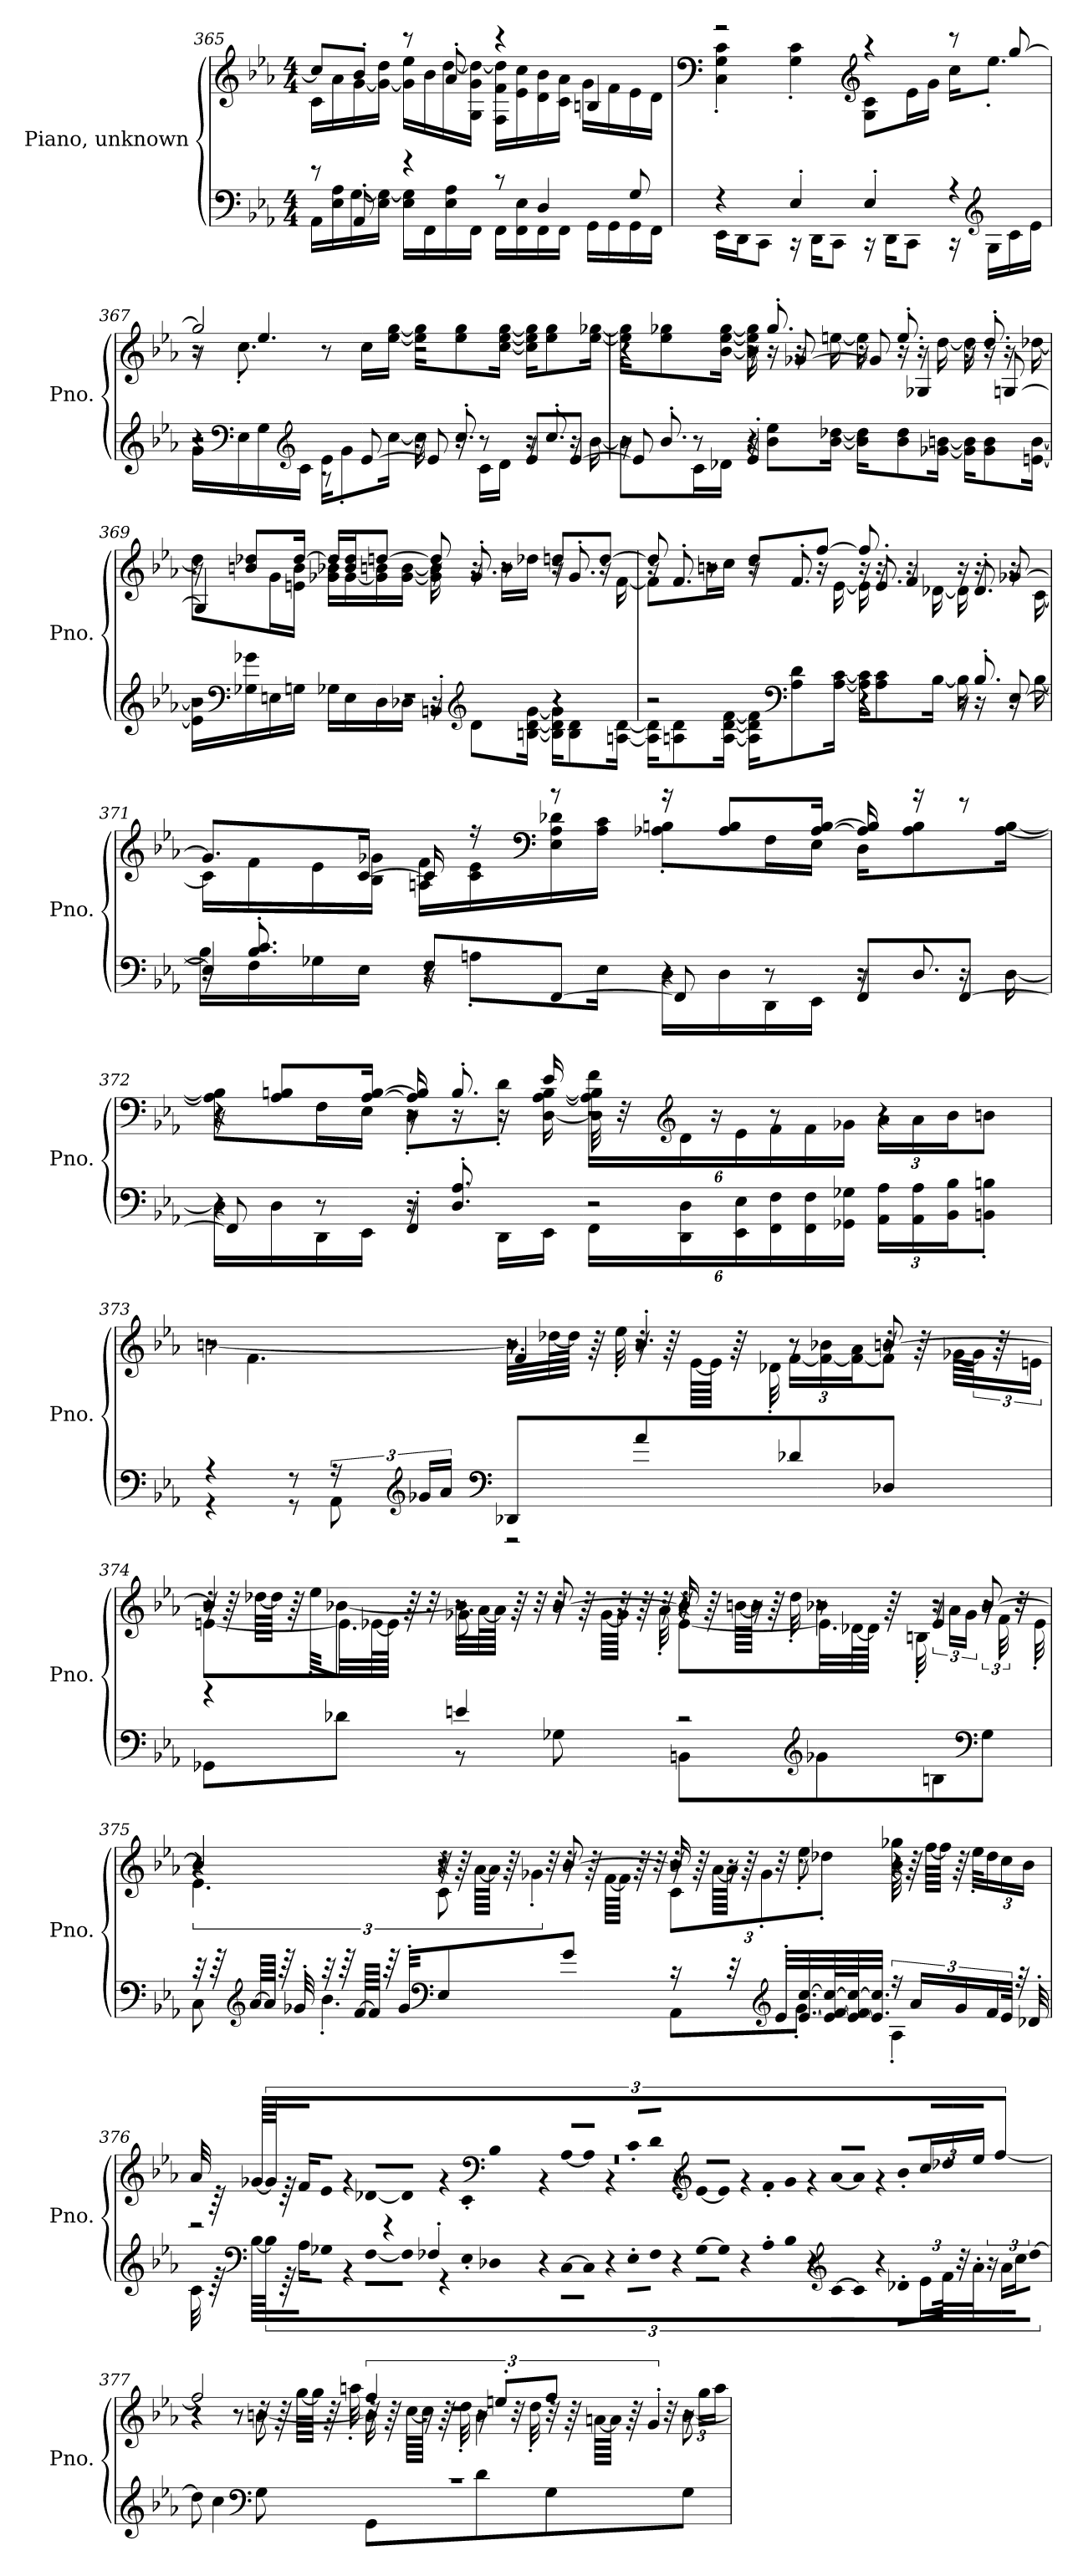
**kern	**kern
*part1	*part1
*staff2	*staff1
*I"Piano, unknown	*
*I'Pno.	*
!!LO:LB:g=z
*clefF4	*clefG2
*k[b-e-a-]	*k[b-e-a-]
*M4/4	*M4/4
=365	=365
*^	*^
8r	16AA-\LL	8cc/L]	16c\LL
.	16E-\ 16A-\	.	16a-\
8AA-'/	[16G\	8b-'/J	[16g\
.	16E-\ 16G\_JJ	.	16g\_ 16dd\JJ
4r	16E-\ 16G\]LL	8r	16g\] 16ee-\LL
.	16FF\	.	16b-\
.	16E-\ 16A-\	8a-'/	[16dd\
.	16FF\JJ	.	16G\ 16g\ 16dd\_JJ
8r	16FF\LL	4r	16F\ 16f\ 16dd\]LL
.	16FF\ 16E-\	.	16e-\ 16cc\
4D/	16FF\	.	16d\ 16b-\
.	16FF\JJ	.	16c\ 16a-\JJ
.	16GG\LL	4Bn/	16g\LL
.	16GG\	.	16f\
8G/	16GG\	.	16e-\
.	16FF\JJ	.	16d\JJ
=366	=366	=366	=366
*	*	*clefF4	*
4r	16EE-\LL	2r	4C\' 4G\' 4c\'
.	16DD\J	.	.
.	8CC\J	.	.
4E-'/	16r	.	4G\' 4c\'
.	16DD\KL	.	.
.	8CC\J	.	.
*	*	*clefG2	*
4E-'/	16r	4r	8G\ 8c\L
.	16DD\KL	.	.
.	8CC\J	.	16e-\L
.	.	.	16g\JJ
4r	16r	8r	16cc\KL
*clefG2	*	*	*
.	16G\LL	.	8.ee-'\J
.	16c\	[8gg/	.
.	16e-\JJ	.	.
!!LO:LB:g=z
=367	=367	=367	=367
*	*^	*	*^
2r	16g\LL	4r	2gg/]	16r	8r
*clefF4	*	*	*	*	*
.	16E-\	.	.	8.cc'\	.
.	16G\	.	.	.	4.ee-/
*clefG2	*	*	*	*	*
.	16c\JJ	.	.	.	.
.	16e-\KL	8r	.	8r	.
.	8g'\	.	.	.	.
.	.	[8e-/	.	16cc\LL	.
.	[16cc\Jk	.	.	[16ee-\ [16gg\JJ	.
16r	16cc\]	8e-/]	2r	16ee-\] 16gg\]KL	2r
8.cc'/	16r	.	.	8ee-\ 8gg\	.
.	16c\LL	8r	.	.	.
.	16d\JJ	.	.	[16cc\ [16ee-\ [16gg\Jk	.
16r	8r	8e-/L	.	16cc\] 16ee-\] 16gg\]KL	.
8.cc'/	.	.	.	8ee-\ 8gg\	.
.	16r	[8e-/J	.	.	.
.	[16b-\	.	.	[16ee-\ [16gg-X\Jk	.
!!LO:LB:g=z	!!	!!
=368	=368	=368	=368	=368	=368
16r	8b-\L]	8e-/]	4r	16ee-\] 16gg-\]KL	4r
8.b-'/	.	.	.	8ee-\ 8gg-X\	.
.	16c\L	8r	.	.	.
.	16d-X\JJ	.	.	[16b-\ [16ee-\ [16gg-\Jk	.
4r	16r	4e-'/	16r	16b-\] 16ee-\] 16gg-\]	8r
.	8b-\ 8ee-\L	.	8.gg-'/	16r	.
.	.	.	.	16r	[8g-X/
.	[16b-\ [16dd-X\Jk	.	.	[16een\	.
2r	16b-\] 16dd-\]KL	2r	16r	16ee\]	8g-/]
.	8b-\ 8dd-\	.	8.ee'/	16r	.
.	.	.	.	16r	4G-X/
.	[16g-X\ [16bn\Jk	.	.	[16dd\	.
.	16g-\] 16b\]KL	.	16r	16dd\]	.
.	8g-\ 8b\	.	8.dd'/	16r	.
.	.	.	.	16r	[8Gn/
.	[16en\ [16b\Jk	.	.	[16dd-X\	.
!!LO:LB:g=z	!!	!!
=369	=369	=369	=369	=369	=369
1r	16e\] 16b\]LL	2r	16r	8dd-\L]	4G/]
*clefF4	*	*	*	*	*
.	16G-X\ 16g-X\	.	8bn/ 8dd-X/L	.	.
.	16En\	.	.	16g\L	.
.	16Gn\JJ	.	[16dd-/Jk	16en\ 16b\JJ	.
.	16G-X\LL	.	16dd-/LL]	16g-X\ 16b-X\LL	4r
.	16E\	.	16b-/ 16dd-/J	[16g-\	.
.	16D\	.	[8ddn/J	16g-\] 16bn\	.
.	16D-X\JJ	.	.	[16g-\ [16b\JJ	.
.	16r	4BBn'/	8dd/]	16g-\] 16b\]	16r
*clefG2	*	*	*	*	*
.	8d\L	.	.	16r	8.g-'/
.	.	.	8r	16b\LL	.
.	[16Bn\ [16d\ [16g-\Jk	.	.	16dd-X\JJ	.
.	16B\] 16d\] 16g-\]KL	4r	8ddn/L	8r	16r
.	8B\ 8d\	.	.	.	8.g-'/
.	.	.	[8dd/J	16r	.
.	[16An\ [16d\Jk	.	.	[16f\	.
!!LO:LB:g=z	!!	!!
=370	=370	=370	=370	=370	=370
2r	16A\] 16d\]KL	2r	8dd/]	8f\L]	16r
.	8An\ 8d\	.	.	.	8.f'/
.	.	.	8r	16bn\L	.
.	[16A\ [16d\ [16f\Jk	.	.	16cc\JJ	.
.	16A\] 16d\] 16f\]KL	.	8dd/L	8r	16r
*clefF4	*	*	*	*	*
.	8A\ 8d\	.	.	.	8.f'/
.	.	.	[8ff/J	16r	.
.	[16A\ [16c\Jk	.	.	[16e-\	.
4r	16A\] 16c\]KL	4r	8ff/]	16e-\]	16r
.	8A\ 8c\	.	.	16r	8.e-'/
.	.	.	4f/	16r	.
.	[16B-\Jk	.	.	[16d-X\	.
8r	16B-\]	16r	.	16d-\]	16r
.	16r	8.B-'/	.	16r	8.d-'/
[8E-/	16r	.	[8g-X/	16r	.
.	[16B-\	.	.	[16c\	.
*	*	*	*	*v	*v
!!LO:PB:g=z
=371	=371	=371	=371	=371
4E-/]	16B-\LL]	16r	8.g-/L]	16c\LL]
.	16F\	8.B-/' 8.c/'	.	16f\
.	16G-X\	.	.	16e-\
.	16E-\JJ	.	[16c/Jk	16B-\ 16g-X\JJ
4r	16r	8F/L	16c/]	16An\ 16f\LL
.	8An'\L	.	16r	16c\ 16e-\
*	*	*	*clefF4	*
.	.	[8FF/J	8r	16E-\ 16A\ 16d-X\
.	16E-\Jk	.	.	16A\ 16c\JJ
4r	16D\LL	8FF/]	16r	8A-X\' 8Bn\'L
.	16D\	.	8A-/ 8B/L	.
.	16DD\	8r	.	16F\L
.	16EE-\JJ	.	[16A-/ [16B/Jk	16E-\JJ
16r	8r	8FF/L	16A-/] 16B/]	16D\KL
8.D'/	.	.	16r	8A-\ 8B\
.	16r	[8FF/J	8r	.
.	[16D\	.	.	[16A-\ [16B\Jk
!!LO:LB:g=z
=372	=372	=372	=372	=372
*	*	*	*^	*^
4r	16D\LL]	8FF/]	16r	8A-\] 8B\]L	4r	4r
.	16D\	.	8A-/ 8Bn/L	.	.	.
.	16DD\	8r	.	16F\L	.	.
.	16EE-\JJ	.	[16A-/ [16B/Jk	16E-\JJ	.	.
16r	8r	4FF'/	16A-/] 16B/]	8D'\L	16r	8r
8.D/' 8.A-/'	.	.	16r	.	8.B'/	.
.	16DD\LL	.	16r	8d'\J	.	16r
.	16EE-\JJ	.	16e-/	.	.	[16D\ [16A-\ [16B\
*	*Xbrackettup	*	*	*Xbrackettup	*	*
2r	24FF\LL	2r	2r	24f\LL	2r	32D\] 32A-\] 32B\]
.	.	.	.	.	.	32r
*	*	*	*clefG2	*	*	*
.	24DD\ 24D\	.	.	24d\	.	.
.	.	.	.	.	.	16r
.	24EE-\ 24E-\	.	.	24e-\	.	.
.	24FF\ 24F\	.	.	24f\	.	8r
.	24FF\ 24F\	.	.	24f\	.	.
.	24GG-X\ 24G-X\JJ	.	.	24g-X\JJ	.	.
.	24AA-\ 24A-\LL	.	.	24a-\LL	.	4r
.	24AA-\ 24A-\	.	.	24a-\	.	.
.	24BB-\ 24B-\J	.	.	24b-\J	.	.
.	8BBn\' 8Bn\'J	.	.	8bn\J	.	.
*	*v	*v	*	*	*	*
!!LO:LB:g=z	!!	!!	!!
=373	=373	=373	=373	=373	=373
4r	4r	2r	[2bn\	2r	8r
.	.	.	.	.	4.f\
8r	8r	.	.	.	.
*brackettup	*	*	*	*	*
24r	8AA-\	.	.	.	.
*clefG2	*	*	*	*	*
24g-X/LL	.	.	.	.	.
24a-/JJ	.	.	.	.	.
*clefF4	*	*	*	*	*
8DD-X/L	2r	8r	32.b\LLL]	4f/	8r
.	.	.	[64dd-X\L	.	.
.	.	.	64dd-\JJJJ]	.	.
.	.	.	64r	.	.
.	.	.	32ee-'\	.	.
8a-/	.	4.b'/	8r	.	32r
.	.	.	.	.	64r
.	.	.	.	.	[64e-\LLLL
.	.	.	.	.	64e-\JJJJ]
.	.	.	.	.	64r
.	.	.	.	.	32d-X'\
8d-X/	.	.	[24f\LL	8r	8r
.	.	.	24f\_ 24b-X\	.	.
.	.	.	24f\_ 24a-\J	.	.
8D-X/J	.	.	8f\J]	[8bn/	32r
.	.	.	.	.	64r
.	.	.	.	.	[64g-X\LLLL
*	*	*	*	*	*brackettup
.	.	.	.	.	96g-\JJJJ]
.	.	.	.	.	96r
.	.	.	.	.	24en\
!!LO:LB:g=z	!!	!!	!!
=374	=374	=374	=374	=374	=374
4r	8GG-X\L	2r	32r	4b/]	[8en\L
.	.	.	64r	.	.
.	.	.	[64dd-X\LLLL	.	.
.	.	.	64dd-\JJJJ]	.	.
.	.	.	64r	.	.
.	.	.	32ee-'\KKL	.	.
.	8d-X\J	.	[8b-X\J	.	32.e\LL]
.	.	.	.	.	[64e-X\L
.	.	.	.	.	64e-\JJJJ]
.	.	.	.	.	64r
.	.	.	.	.	32r
4en/	8r	.	32.b-\LLL]	8r	8g-X\
.	.	.	[64a-\L	.	.
.	.	.	64a-\JJJJ]	.	.
.	.	.	64r	.	.
.	.	.	32r	.	.
.	8G-X\	.	16r	[8b-/	32r
.	.	.	.	.	64r
.	.	.	.	.	[64g-\LLLL
.	.	.	32r	.	64g-\JJJJ]
.	.	.	.	.	64r
.	.	.	32a-'\	.	32r
2r	8BBn\L	4r	32r	16b-/]	[8e-\L
.	.	.	64r	.	.
.	.	.	[64bn\LLLL	.	.
.	.	.	64b\JJJJ]	16r	.
.	.	.	64r	.	.
.	.	.	32dd-'\	.	.
*clefG2	*	*	*	*	*
.	8g-X\	.	4b-X\	8r	32.e-\LL]
.	.	.	.	.	[64d-X\L
.	.	.	.	.	64d-\JJJJ]
.	.	.	.	.	64r
.	.	.	.	.	32Bn'\
.	8Bn\	8r	.	4e-/	24r
.	.	.	.	.	24a-\LL
.	.	.	.	.	24g-\JJ
*clefF4	*	*	*	*	*
.	8G-\J	[8b-/	24r	.	16r
.	.	.	48f\	.	.
.	.	.	16r	.	32r
.	.	.	.	.	32e-'\
!!LO:LB:g=z	!!	!!	!!
=375	=375	=375	=375	=375	=375
32r	8C\	4b-/]	4r	4r	6.e-\
64r	.	.	.	.	.
*clefG2	*	*	*	*	*
[64a-/LLLL	.	.	.	.	.
64a-/JJJJ]	.	.	.	.	.
64r	.	.	.	.	.
32g-X'/	.	.	.	.	.
32r	4.b-'\	.	.	.	.
64r	.	.	.	.	.
[64f/LLLL	.	.	.	.	.
64f/JJJJ]	.	.	.	.	.
64r	.	.	.	.	.
32g-'/KKL	.	.	.	.	.
*clefF4	*	*	*	*	*
8E-/	.	4r	32r	8r	12c\
.	.	.	64r	.	.
.	.	.	[64a-\LLLL	.	.
.	.	.	64a-\JJJJ]	.	.
.	.	.	64r	.	.
.	.	.	.	.	6g-X'\
.	.	.	32r	.	.
8g-/J	.	.	32r	[8b-/	.
.	.	.	64r	.	.
.	.	.	[64f\LLLL	.	.
.	.	.	64f\JJJJ]	.	.
.	.	.	64r	.	.
.	.	.	32r	.	.
*	*	*	*	*	*Xbrackettup
16r	8AA-\L	2r	32r	16b-/]	12c\L
.	.	.	64r	.	.
.	.	.	[64a-\LLLL	.	.
32r	.	.	64a-\JJJJ]	16r	.
.	.	.	64r	.	.
.	.	.	.	.	12g-'\
*clefG2	*	*	*	*	*
32e-'/LLL	.	.	32r	.	.
[32.e-/ [32.cc/	8g-'\J	.	8ee-'\	8r	.
.	.	.	.	.	12dd-X'\J
64e-/_ [64f/ 64cc/_L	.	.	.	.	.
64e-/_ 64f/] 64cc/_J	.	.	.	.	.
32.e-/] 32.cc/]JJJ	.	.	.	.	.
24r	4A-'\	.	4r	4r	32b-\ 32gg-X\
.	.	.	.	.	64r
24a-/LL	.	.	.	.	.
.	.	.	.	.	[64ff\LLLL
.	.	.	.	.	64ff\JJJJ]
.	.	.	.	.	64r
24g-/	.	.	.	.	.
.	.	.	.	.	32ee-'\KLL
*Xbrackettup	*	*	*	*	*
24f/	.	.	.	.	24dd-\
48e-/JJk	.	.	.	.	24cc\
32r	.	.	.	.	.
.	.	.	.	.	24b-\JJ
32d-X'/	.	.	.	.	.
*	*	*	*v	*v	*v
!!LO:LB:g=z
=376	=376	=376	=376
2r	32c\	1r	32a-/
.	64r	.	64r
*clefF4	*	*	*
.	[64B-\LLLL	.	[64g-X/LLLL
*	*brackettup	*	*brackettup
.	96B-\JJJJ]	.	96g-/JJJJ]
.	96r	.	96r
.	24A-\LL	.	24f/LL
.	32G-X\JJk	.	32e-/JJk
.	64r	.	64r
.	[64F\LLLL	.	[64d-X/LLLL
.	64F\JJJJ]	.	64d-/JJJJ]
.	64r	.	64r
.	32E-'\	.	32c'/
*	*	*clefF4	*
.	32D-X\	.	32B-/
.	64r	.	64r
.	[64C\LLLL	.	[64A-/LLLL
.	64C\JJJJ]	.	64A-/JJJJ]
.	64r	.	64r
.	32E-'\LLL	.	32c'/LLL
.	32F\JJJ	.	32d-/JJJ
.	64r	.	64r
*	*	*clefG2	*
.	[64G-\LLLL	.	[64e-/LLLL
.	64G-\JJJJ]	.	64e-/JJJJ]
.	64r	.	64r
.	32A-'\	.	32f'/
4r	32B-\	.	32g-/
.	64r	.	64r
*clefG2	*	*	*
.	[64c\LLLL	.	[64a-/LLLL
.	64c\JJJJ]	.	64a-/JJJJ]
.	64r	.	64r
.	32d-X'\KLL	.	32b-'/KLL
*	*Xbrackettup	*	*Xbrackettup
.	24e-\	.	24cc/
.	48f\JJk	.	24dd-X/
.	32r	.	.
.	.	.	24ee-/JJ
.	32a-'\	.	.
*	*brackettup	*	*
4dd-X'/	24r	.	[4ff/
.	24a-\LL	.	.
.	24cc\J	.	.
.	[8dd-\J	.	.
!!LO:PB:g=z
=377	=377	=377	=377
*	*	*^	*^
1r	8dd-\]	1r	4r	2ff/]	4r
.	4cc\	.	.	.	.
.	.	.	8r	.	8r
*clefF4	*	*	*	*	*
.	8G\	.	32r	.	[8bn\
.	.	.	64r	.	.
.	.	.	[64gg\LLLL	.	.
.	.	.	64gg\JJJJ]	.	.
.	.	.	64r	.	.
.	.	.	32aan'\	.	.
*	*	*	*	*brackettup	*
.	8GG\L	.	32r	6ff/	16b\]
.	.	.	64r	.	.
.	.	.	[64cc\LLLL	.	.
.	.	.	64cc\JJJJ]	.	16r
.	.	.	64r	.	.
.	.	.	32dd'\	.	.
.	8d\	.	16r	.	4b\
.	.	.	.	12een'/L	.
.	.	.	32r	.	.
.	.	.	32dd'\	.	.
.	8G\	.	32r	12ff/J	.
.	.	.	64r	.	.
.	.	.	[64an\LLLL	.	.
.	.	.	64a\JJJJ]	.	.
.	.	.	64r	.	.
.	.	.	.	6g'/	.
.	.	.	32r	.	.
.	8G\J	.	24r	.	[8b\
.	.	.	24gg\LL	.	.
.	.	.	24aa\JJ	.	.
*v	*v	*	*	*	*
*	*v	*v	*v	*v
=	=
*-	*-
